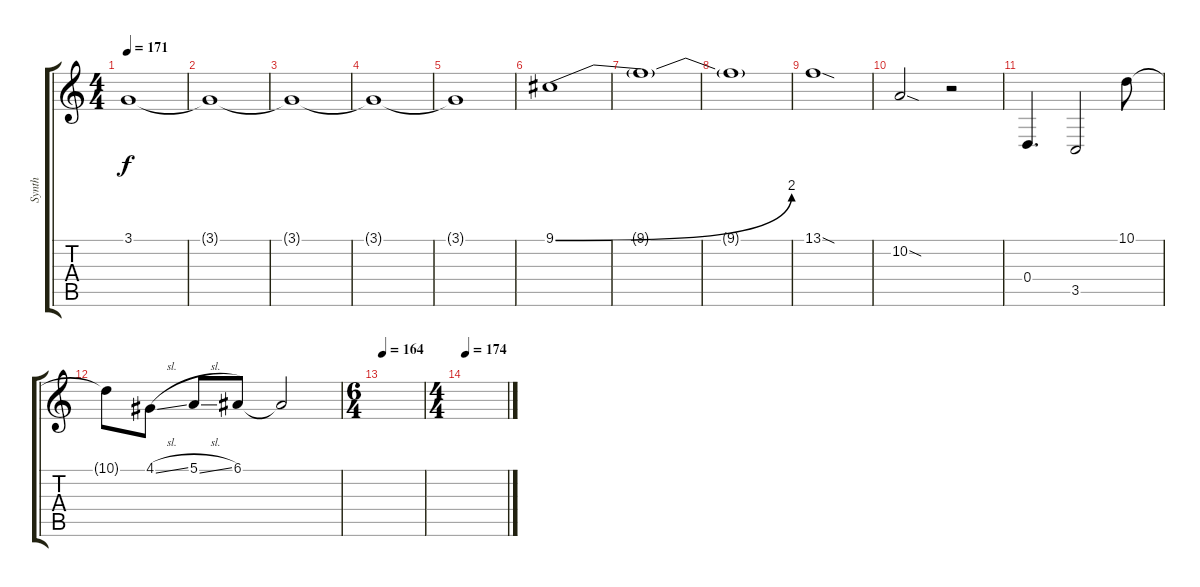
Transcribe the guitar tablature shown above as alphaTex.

\track ("Synth" "Synth") {instrument ocarina}
\staff {score tabs}
\tuning (E4 B3 G3 D3 A2 D2) {hide}
\ts (4 4)
\tempo 171
\clef g2
\ks c
3.1{t}.1{dy f} |
3.1{t}.1 |
3.1{t}.1 |
3.1{t}.1 |
3.1{t}.1 |
9.1{be (bend 0 0 60 8)}.1 |
9.1{t}.1 |
9.1{t}.1 |
13.1{sod}.1 |
10.2{sod}.2 r.2 |
0.4.4{d volume 14 instrument lead1square} 3.5.2 10.1.8 |
10.1{t}.8 4.1{sl}.8 5.1{sl}.8 6.1.8 6.1{t}.2 |
\ts (6 4)
\tempo 164
|
\ts (4 4)
\tempo 174
